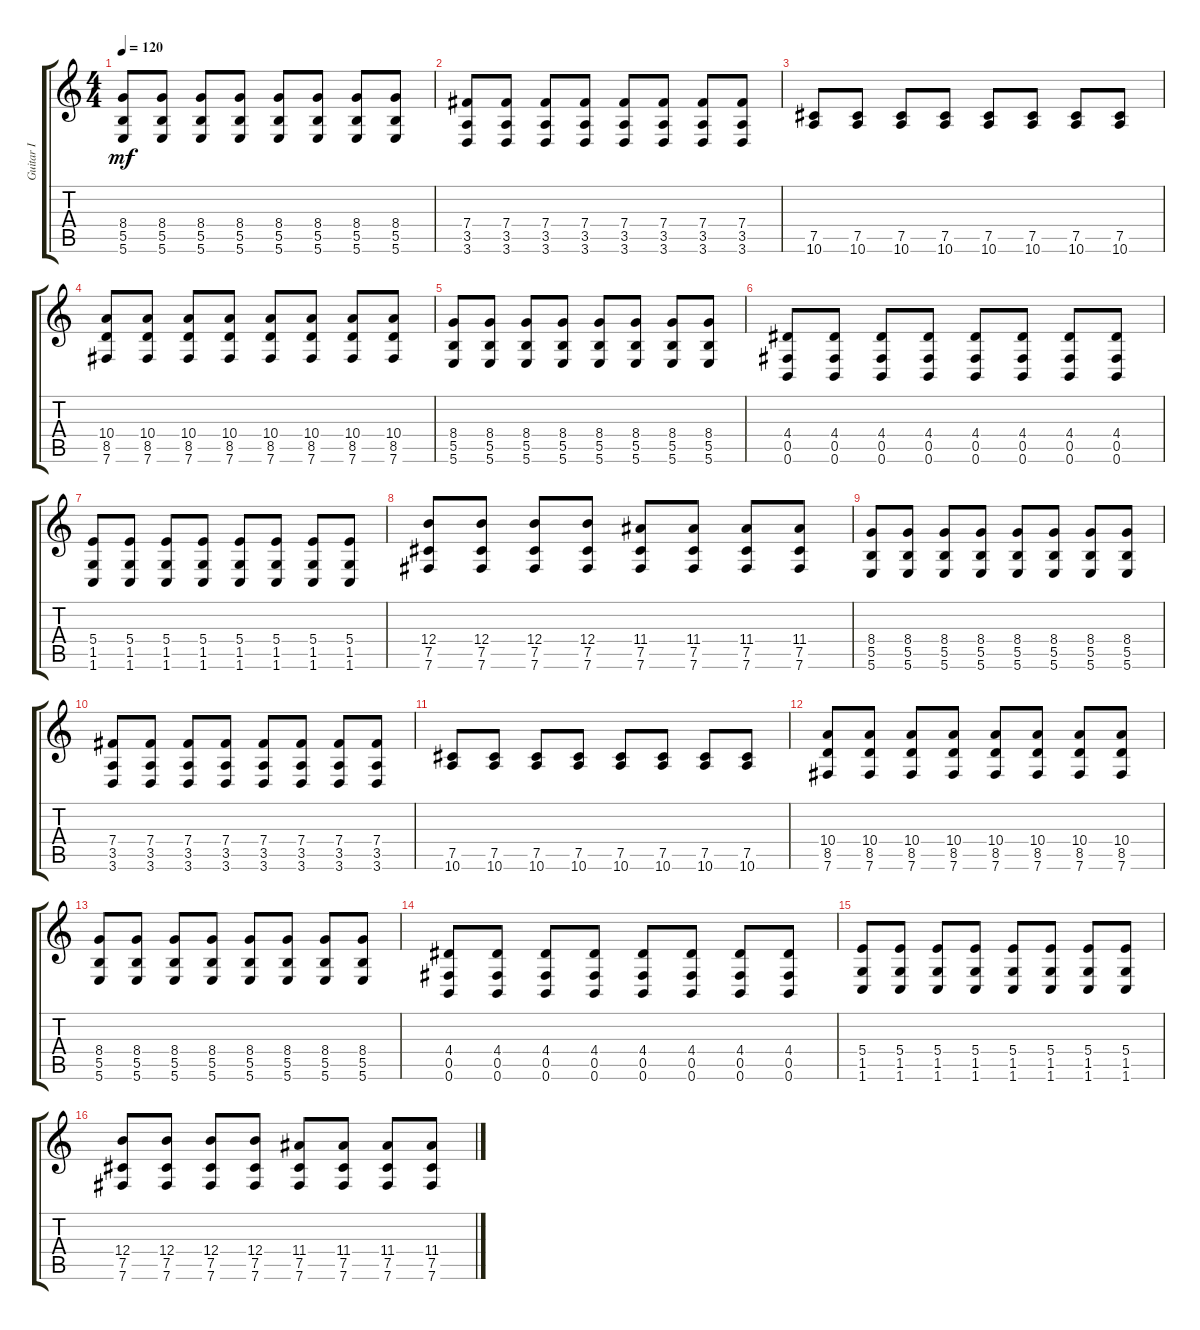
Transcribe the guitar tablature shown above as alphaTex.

\track ("Guitar I" "Guitar I") {instrument distortionguitar}
\staff {score tabs}
\tuning (Db4 Ab3 E3 B2 Gb2 B1) {hide}
\ts (4 4)
\tempo 120
\clef g2
\ks c
(8.4 5.5 5.6).8{dy mf} (8.4 5.5 5.6).8 (8.4 5.5 5.6).8 (8.4 5.5 5.6).8 (8.4 5.5 5.6).8 (8.4 5.5 5.6).8 (8.4 5.5 5.6).8 (8.4 5.5 5.6).8 |
(7.4 3.5 3.6).8 (7.4 3.5 3.6).8 (7.4 3.5 3.6).8 (7.4 3.5 3.6).8 (7.4 3.5 3.6).8 (7.4 3.5 3.6).8 (7.4 3.5 3.6).8 (7.4 3.5 3.6).8 |
(7.5 10.6).8 (7.5 10.6).8 (7.5 10.6).8 (7.5 10.6).8 (7.5 10.6).8 (7.5 10.6).8 (7.5 10.6).8 (7.5 10.6).8 |
(10.4 8.5 7.6).8 (10.4 8.5 7.6).8 (10.4 8.5 7.6).8 (10.4 8.5 7.6).8 (10.4 8.5 7.6).8 (10.4 8.5 7.6).8 (10.4 8.5 7.6).8 (10.4 8.5 7.6).8 |
(8.4 5.5 5.6).8 (8.4 5.5 5.6).8 (8.4 5.5 5.6).8 (8.4 5.5 5.6).8 (8.4 5.5 5.6).8 (8.4 5.5 5.6).8 (8.4 5.5 5.6).8 (8.4 5.5 5.6).8 |
(4.4 0.5 0.6).8 (4.4 0.5 0.6).8 (4.4 0.5 0.6).8 (4.4 0.5 0.6).8 (4.4 0.5 0.6).8 (4.4 0.5 0.6).8 (4.4 0.5 0.6).8 (4.4 0.5 0.6).8 |
(5.4 1.5 1.6).8 (5.4 1.5 1.6).8 (5.4 1.5 1.6).8 (5.4 1.5 1.6).8 (5.4 1.5 1.6).8 (5.4 1.5 1.6).8 (5.4 1.5 1.6).8 (5.4 1.5 1.6).8 |
(12.4 7.5 7.6).8 (12.4 7.5 7.6).8 (12.4 7.5 7.6).8 (12.4 7.5 7.6).8 (11.4 7.5 7.6).8 (11.4 7.5 7.6).8 (11.4 7.5 7.6).8 (11.4 7.5 7.6).8 |
(8.4 5.5 5.6).8 (8.4 5.5 5.6).8 (8.4 5.5 5.6).8 (8.4 5.5 5.6).8 (8.4 5.5 5.6).8 (8.4 5.5 5.6).8 (8.4 5.5 5.6).8 (8.4 5.5 5.6).8 |
(7.4 3.5 3.6).8 (7.4 3.5 3.6).8 (7.4 3.5 3.6).8 (7.4 3.5 3.6).8 (7.4 3.5 3.6).8 (7.4 3.5 3.6).8 (7.4 3.5 3.6).8 (7.4 3.5 3.6).8 |
(7.5 10.6).8 (7.5 10.6).8 (7.5 10.6).8 (7.5 10.6).8 (7.5 10.6).8 (7.5 10.6).8 (7.5 10.6).8 (7.5 10.6).8 |
(10.4 8.5 7.6).8 (10.4 8.5 7.6).8 (10.4 8.5 7.6).8 (10.4 8.5 7.6).8 (10.4 8.5 7.6).8 (10.4 8.5 7.6).8 (10.4 8.5 7.6).8 (10.4 8.5 7.6).8 |
(8.4 5.5 5.6).8 (8.4 5.5 5.6).8 (8.4 5.5 5.6).8 (8.4 5.5 5.6).8 (8.4 5.5 5.6).8 (8.4 5.5 5.6).8 (8.4 5.5 5.6).8 (8.4 5.5 5.6).8 |
(4.4 0.5 0.6).8 (4.4 0.5 0.6).8 (4.4 0.5 0.6).8 (4.4 0.5 0.6).8 (4.4 0.5 0.6).8 (4.4 0.5 0.6).8 (4.4 0.5 0.6).8 (4.4 0.5 0.6).8 |
(5.4 1.5 1.6).8 (5.4 1.5 1.6).8 (5.4 1.5 1.6).8 (5.4 1.5 1.6).8 (5.4 1.5 1.6).8 (5.4 1.5 1.6).8 (5.4 1.5 1.6).8 (5.4 1.5 1.6).8 |
(12.4 7.5 7.6).8 (12.4 7.5 7.6).8 (12.4 7.5 7.6).8 (12.4 7.5 7.6).8 (11.4 7.5 7.6).8 (11.4 7.5 7.6).8 (11.4 7.5 7.6).8 (11.4 7.5 7.6).8
